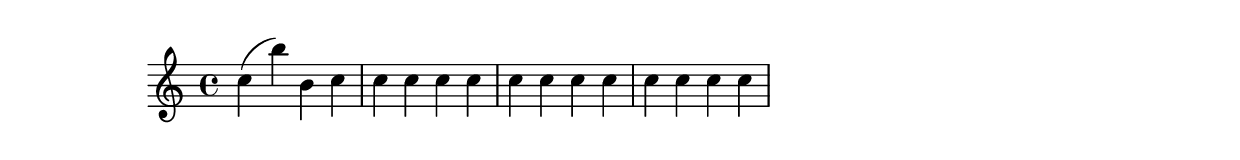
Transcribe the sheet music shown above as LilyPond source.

% test damping
\version "1.0.1";

\score{
	\melodic\relative c'{

		c'()b' ~ b, c
		c c c c
		c c c c
		c c c c
	}
}
